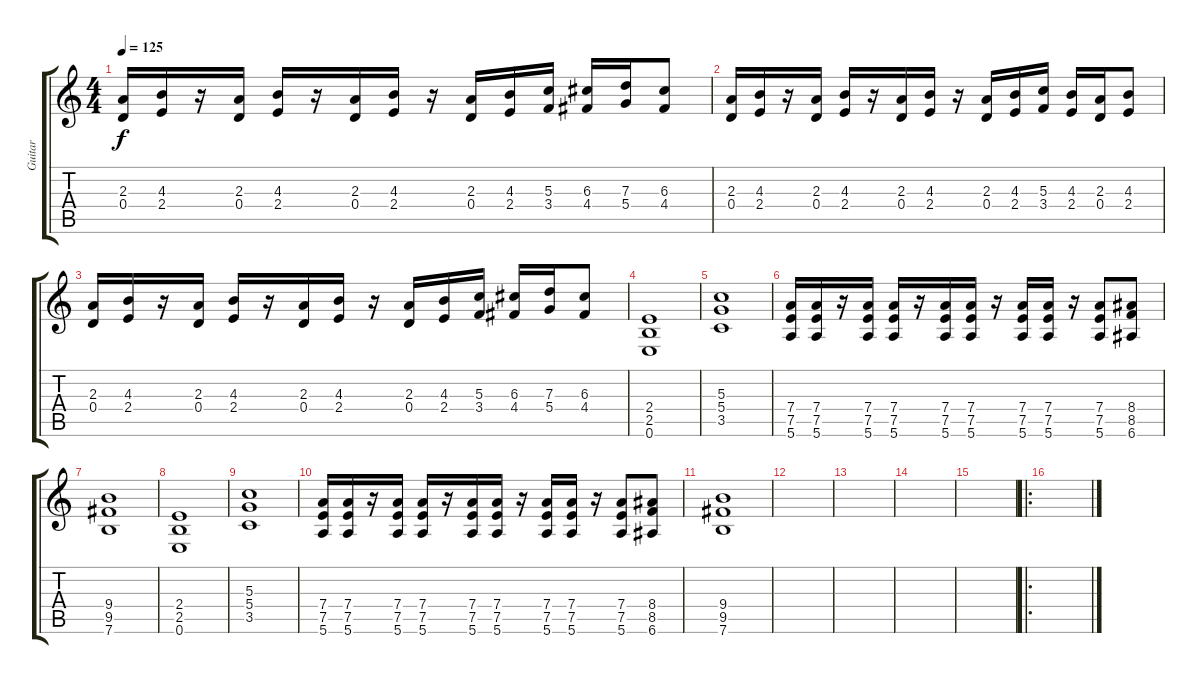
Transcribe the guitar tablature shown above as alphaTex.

\track ("Guitar" "Guitar") {instrument distortionguitar}
\staff {score tabs}
\tuning (E4 B3 G3 D3 A2 E2) {hide}
\ts (4 4)
\tempo 125
\clef g2
\ks c
(2.3 0.4).16{dy f} (4.3 2.4).16 r.16 (2.3 0.4).16 (4.3 2.4).16 r.16 (2.3 0.4).16 (4.3 2.4).16 r.16 (2.3 0.4).16 (4.3 2.4).16 (5.3 3.4).16 (6.3 4.4).16 (7.3 5.4).16 (6.3 4.4).8 |
(2.3 0.4).16 (4.3 2.4).16 r.16 (2.3 0.4).16 (4.3 2.4).16 r.16 (2.3 0.4).16 (4.3 2.4).16 r.16 (2.3 0.4).16 (4.3 2.4).16 (5.3 3.4).16 (4.3 2.4).16 (2.3 0.4).16 (4.3 2.4).8 |
(2.3 0.4).16 (4.3 2.4).16 r.16 (2.3 0.4).16 (4.3 2.4).16 r.16 (2.3 0.4).16 (4.3 2.4).16 r.16 (2.3 0.4).16 (4.3 2.4).16 (5.3 3.4).16 (6.3 4.4).16 (7.3 5.4).16 (6.3 4.4).8 |
(2.4 2.5 0.6).1 |
(5.3 5.4 3.5).1 |
(7.4 7.5 5.6).16 (7.4 7.5 5.6).16 r.16 (7.4 7.5 5.6).16 (7.4 7.5 5.6).16 r.16 (7.4 7.5 5.6).16 (7.4 7.5 5.6).16 r.16 (7.4 7.5 5.6).16 (7.4 7.5 5.6).16 r.16 (7.4 7.5 5.6).8 (8.4 8.5 6.6).8 |
(9.4 9.5 7.6).1 |
(2.4 2.5 0.6).1 |
(5.3 5.4 3.5).1 |
(7.4 7.5 5.6).16 (7.4 7.5 5.6).16 r.16 (7.4 7.5 5.6).16 (7.4 7.5 5.6).16 r.16 (7.4 7.5 5.6).16 (7.4 7.5 5.6).16 r.16 (7.4 7.5 5.6).16 (7.4 7.5 5.6).16 r.16 (7.4 7.5 5.6).8 (8.4 8.5 6.6).8 |
(9.4 9.5 7.6).1 |
|
|
|
|
\ro
